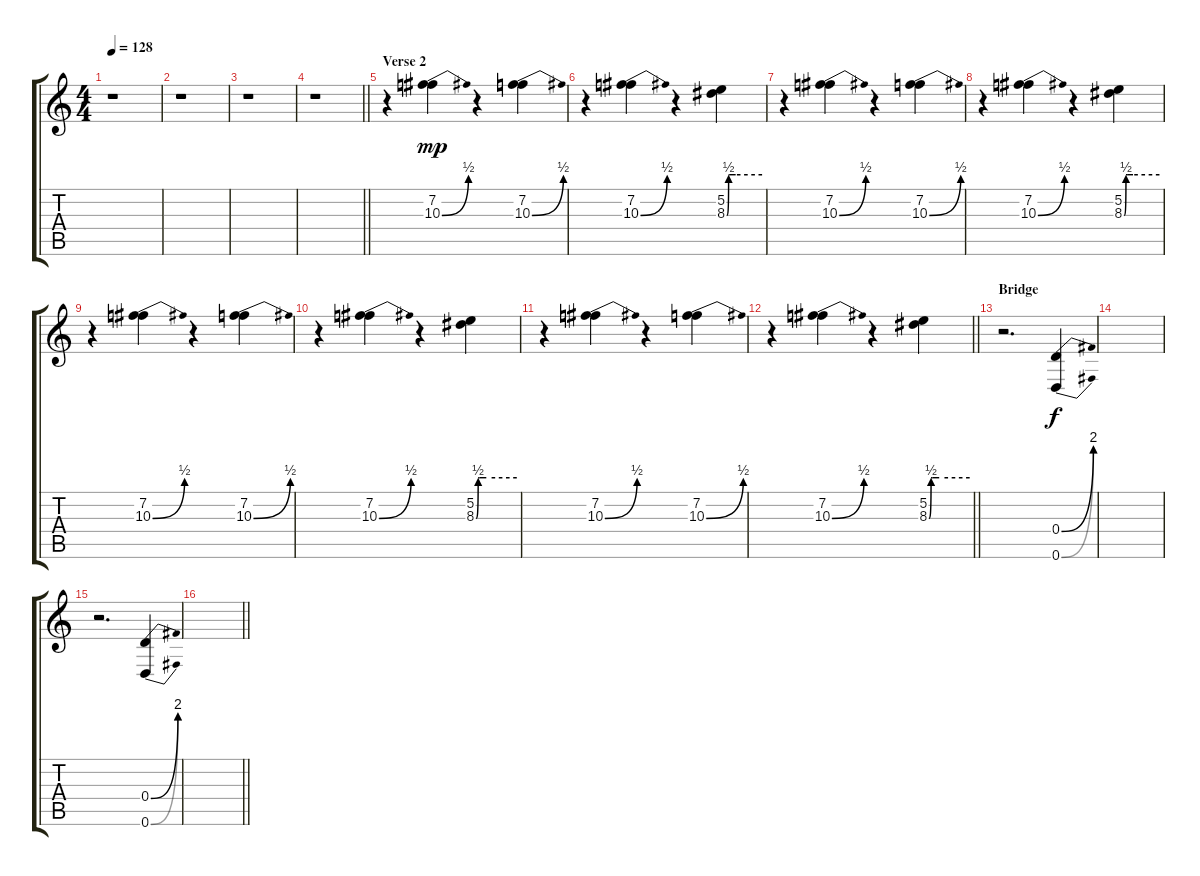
\track "" {instrument overdrivenguitar}
\staff {score tabs}
\tuning (E4 B3 G3 D3 A2 D2) {hide}
\ts (4 4)
\tempo 128
\clef g2
\ks c
r.1{dy mp} |
r.1 |
r.1 |
\barLineRight lightlight
r.1 |
\section ("" "Verse 2")
r.4 (7.2 10.3{be (bend 0 0 60 2)}).4{volume 12} r.4 (7.2 10.3{be (bend 0 0 60 2)}).4 |
r.4 (7.2 10.3{be (bend 0 0 60 2)}).4{volume 7} r.4 (5.2 8.3{be (custom 0 0 3 2 5 2 15 2 60 2)}).4{volume 3} |
r.4 (7.2 10.3{be (bend 0 0 60 2)}).4{volume 12} r.4 (7.2 10.3{be (bend 0 0 60 2)}).4 |
r.4 (7.2 10.3{be (bend 0 0 60 2)}).4{volume 7} r.4 (5.2 8.3{be (custom 0 0 3 2 5 2 15 2 60 2)}).4{volume 3} |
r.4 (7.2 10.3{be (bend 0 0 60 2)}).4{volume 12} r.4 (7.2 10.3{be (bend 0 0 60 2)}).4 |
r.4 (7.2 10.3{be (bend 0 0 60 2)}).4{volume 7} r.4 (5.2 8.3{be (custom 0 0 3 2 5 2 15 2 60 2)}).4{volume 3} |
r.4 (7.2 10.3{be (bend 0 0 60 2)}).4{volume 12} r.4 (7.2 10.3{be (bend 0 0 60 2)}).4 |
\barLineRight lightlight
r.4 (7.2 10.3{be (bend 0 0 60 2)}).4{volume 7} r.4 (5.2 8.3{be (custom 0 0 3 2 5 2 15 2 60 2)}).4{volume 3} |
\section ("" "Bridge")
r.2{d volume 12} (0.4{be (bend 0 0 60 8)} 0.6{be (bend 0 0 60 8)}).4{dy f} |
|
r.2{d} (0.4{be (bend 0 0 60 8)} 0.6{be (bend 0 0 60 8)}).4 |
\barLineRight lightlight
